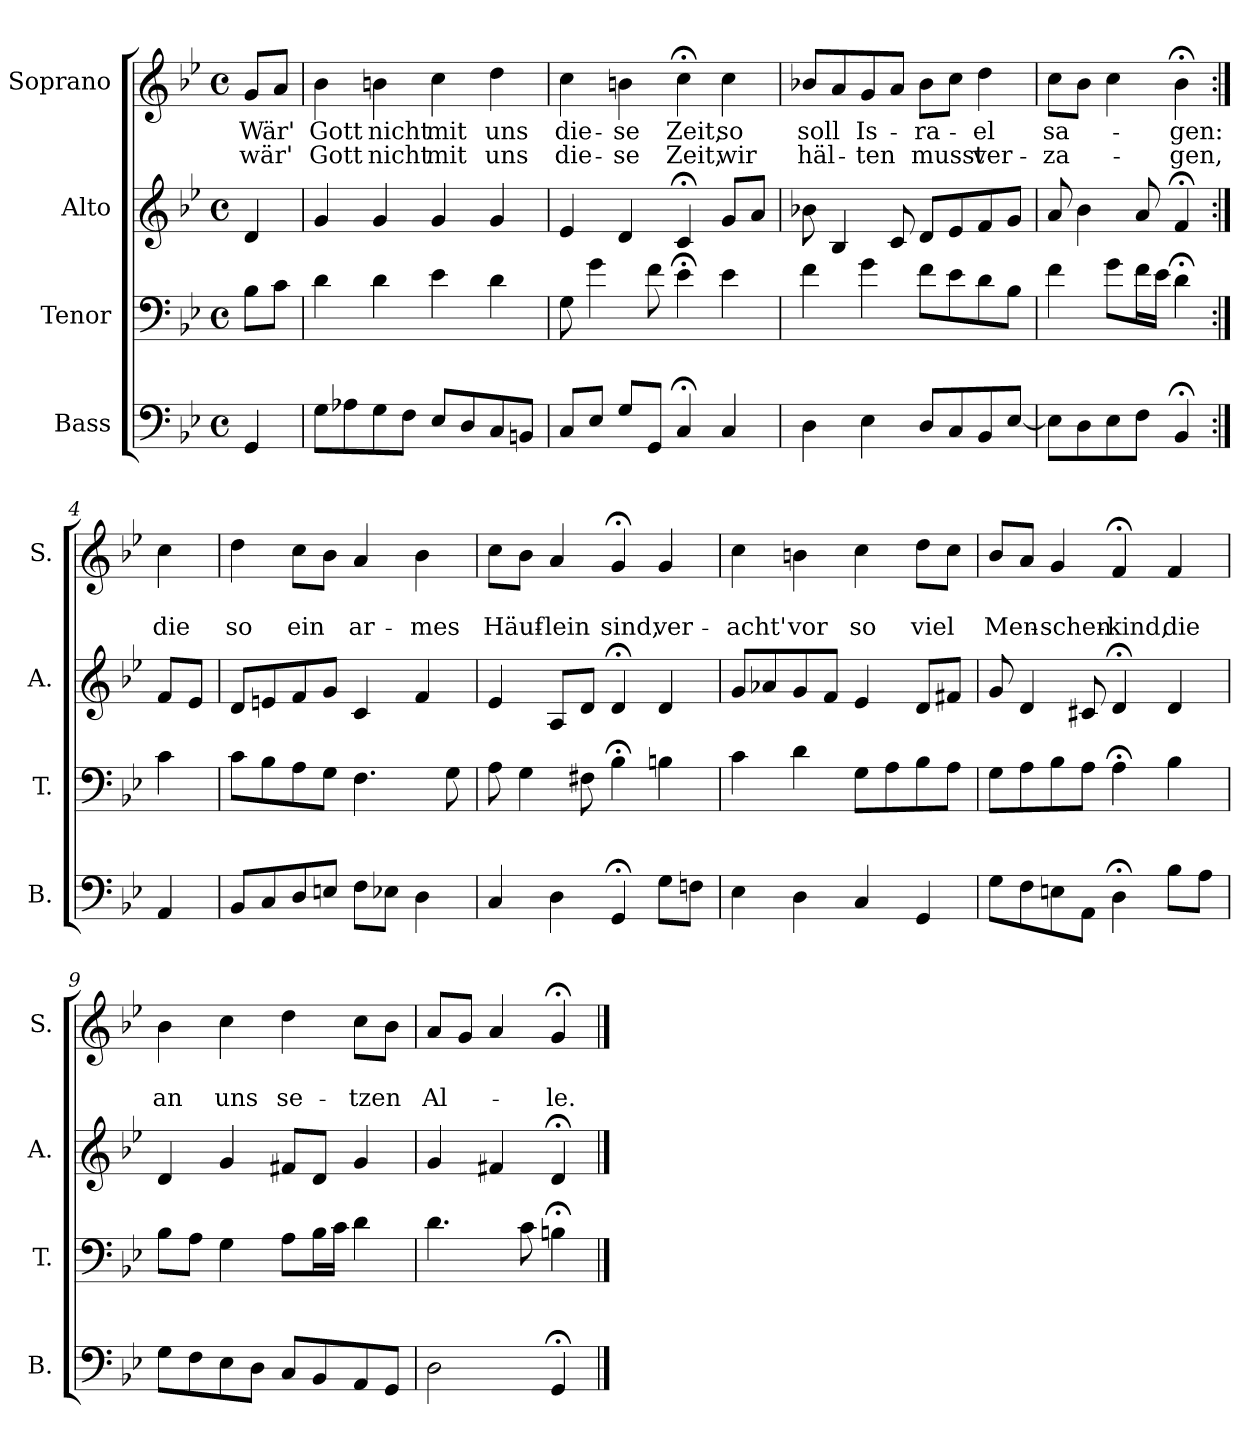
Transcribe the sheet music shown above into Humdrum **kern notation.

**kern	**kern	**kern	**kern	**text	**text
*part4	*part3	*part2	*part1	*part1	*part1
*staff4	*staff3	*staff2	*staff1	*staff1	*staff1
*I"Bass	*I"Tenor	*I"Alto	*I"Soprano	*	*
*I'B.	*I'T.	*I'A.	*I'S.	*	*
*clefF4	*clefF4	*clefG2	*clefG2	*	*
*k[b-e-]	*k[b-e-]	*k[b-e-]	*k[b-e-]	*	*
*B-:	*B-:	*B-:	*g:	*	*
*M4/4	*M4/4	*M4/4	*M4/4	*	*
*met(c)	*met(c)	*met(c)	*met(c)	*	*
=	=	=	=	=	=
4GG/	8B-\L	4d/	8g/L	Wär'	wär'
.	8c\J	.	8a/J	.	.
=1	=1	=1	=1	=1	=1
8G\L	4d\	4g/	4b-\	Gott	Gott
8A-X\	.	.	.	.	.
8G\	4d\	4g/	4bn\	nicht	nicht
8F\J	.	.	.	.	.
8E-/L	4e-\	4g/	4cc\	mit	mit
8D/	.	.	.	.	.
8C/	4d\	4g/	4dd\	uns	uns
8BBn/J	.	.	.	.	.
=2	=2	=2	=2	=2	=2
8C/L	8G\	4e-/	4cc\	die-	die-
8E-/J	4g\	.	.	.	.
8G/L	.	4d/	4bn\	-se	-se
8GG/J	8f\	.	.	.	.
4C;</	4e-;<\	4c;</	4cc;<\	Zeit,	Zeit,
4C/	4e-\	8g/L	4cc\	so	wir
.	.	8a/J	.	.	.
=3	=3	=3	=3	=3	=3
4D\	4f\	8b-X\	8b-X/L	soll	häl-
.	.	4B-/	8a/	.	.
4E-\	4g\	.	8g/	Is-	-ten
.	.	8c/	8a/J	.	.
8D/L	8f\L	8d/L	8b-\L	-ra-	musst
8C/	8e-\	8e-/	8cc\J	.	.
8BB-/	8d\	8f/	4dd\	-el	ver-
[8E-/J	8B-\J	8g/J	.	.	.
!!LO:LB:g=z
=4	=4	=4	=4	=4	=4
8E-\L]	4f\	8a/	8cc\L	sa-	-za-
8D\	.	4b-\	8b-\J	.	.
8E-\	8g\L	.	4cc\	.	.
8F\J	16f\L	8a/	.	.	.
.	16e-\JJ	.	.	.	.
4BB-;</	4d;<\	4f;</	4b-;<\	-gen:	-gen,
=4a:|!	=4a:|!	=4a:|!	=4a:|!	=4a:|!	=4a:|!
4AA/	4c\	8f/L	4cc\	.	die
.	.	8e-/J	.	.	.
=5	=5	=5	=5	=5	=5
8BB-/L	8c\L	8d/L	4dd\	.	so
8C/	8B-\	8en/	.	.	.
8D/	8A\	8f/	8cc\L	.	ein
8En/J	8G\J	8g/J	8b-\J	.	.
8F\L	4.F\	4c/	4a/	.	ar-
8E-X\J	.	.	.	.	.
4D\	.	4f/	4b-\	.	-mes
.	8G\	.	.	.	.
=6	=6	=6	=6	=6	=6
4C/	8A\	4e-/	8cc\L	.	Häuf-
.	4G\	.	8b-\J	.	.
4D\	.	8A/L	4a/	.	-lein
.	8F#X\	8d/J	.	.	.
4GG;</	4B-;<\	4d;</	4g;</	.	sind,
8G\L	4Bn\	4d/	4g/	.	ver-
8Fn\J	.	.	.	.	.
!!LO:PB:g=z
=7	=7	=7	=7	=7	=7
4E-\	4c\	8g/L	4cc\	.	-acht'
.	.	8a-X/	.	.	.
4D\	4d\	8g/	4bn\	.	vor
.	.	8f/J	.	.	.
4C/	8G\L	4e-/	4cc\	.	so
.	8A\	.	.	.	.
4GG/	8B-\	8d/L	8dd\L	.	viel
.	8A\J	8f#X/J	8cc\J	.	.
=8	=8	=8	=8	=8	=8
8G\L	8G\L	8g/	8b-/L	.	Men-
8F\	8A\	4d/	8a/J	.	.
8En\	8B-\	.	4g/	.	-schen-
8AA\J	8A\J	8c#X/	.	.	.
4D;<\	4A;<\	4d;</	4f;</	.	-kind,
8B-\L	4B-\	4d/	4f/	.	die
8A\J	.	.	.	.	.
=9	=9	=9	=9	=9	=9
8G\L	8B-\L	4d/	4b-\	.	an
8F\	8A\J	.	.	.	.
8E-\	4G\	4g/	4cc\	.	uns
8D\J	.	.	.	.	.
8C/L	8A\L	8f#X/L	4dd\	.	se-
8BB-/	16B-\L	8d/J	.	.	.
.	16c\JJ	.	.	.	.
8AA/	4d\	4g/	8cc\L	.	-tzen
8GG/J	.	.	8b-\J	.	.
=10	=10	=10	=10	=10	=10
2D\	4.d\	4g/	8a/L	.	Al-
.	.	.	8g/J	.	.
.	.	4f#X/	4a/	.	.
.	8c\	.	.	.	.
4GG;</	4Bn;<\	4d;</	4g;</	.	-le.
==	==	==	==	==	==
*-	*-	*-	*-	*-	*-
